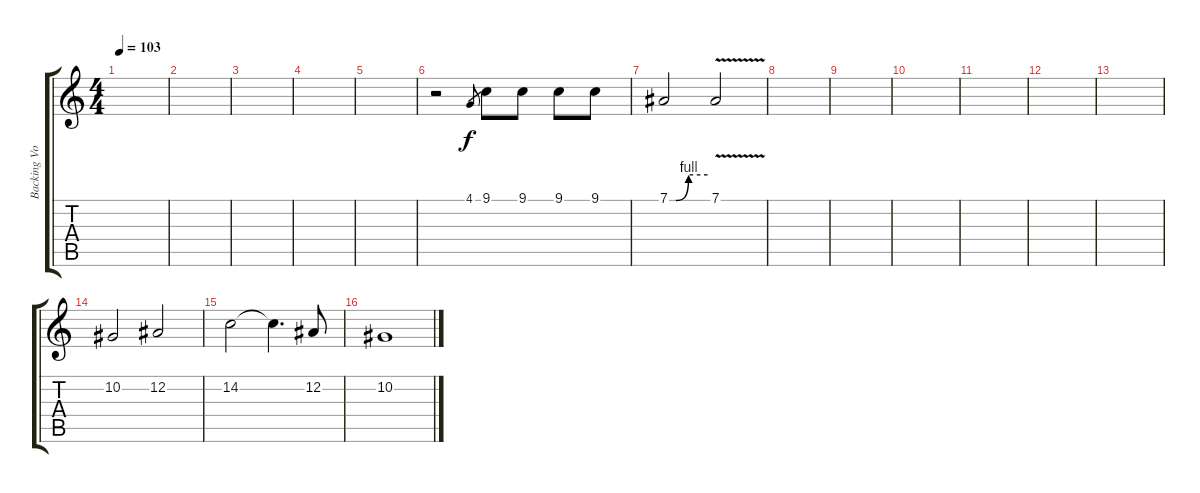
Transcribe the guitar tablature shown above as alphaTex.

\track ("Backing Vocals" "Backing Vo") {instrument frenchhorn}
\staff {score tabs}
\tuning (Eb4 Bb3 Gb3 Db3 Ab2 Eb2) {hide}
\ts (4 4)
\tempo 103
\clef g2
\ks c
|
|
|
|
|
r.2 4.1.8{gr} 9.1.8 9.1.8 9.1.8 9.1.8 |
7.1{be (custom 0 0 10 0 30 4 60 4)}.2 7.1{v}.2 |
|
|
|
|
|
|
10.2.2 12.2.2 |
14.2.2 14.2{t}.4{d} 12.2.8 |
10.2.1
